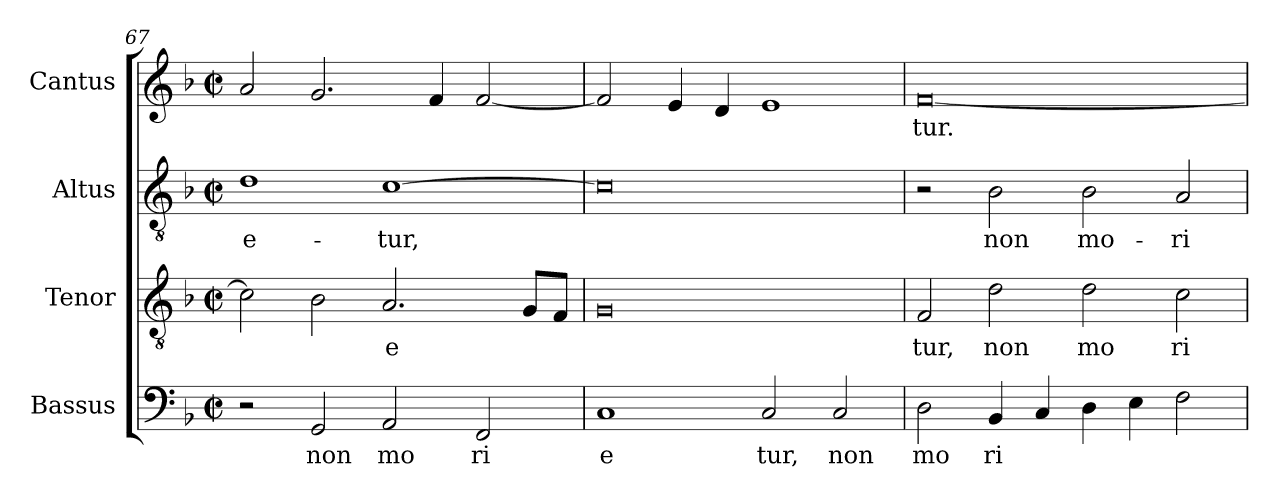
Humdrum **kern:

**kern	**text	**kern	**text	**kern	**text	**kern	**text
*part4	*part4	*part3	*part3	*part2	*part2	*part1	*part1
*staff4	*staff4	*staff3	*staff3	*staff2	*staff2	*staff1	*staff1
*I"Bassus	*	*I"Tenor	*	*I"Altus	*	*I"Cantus	*
*clefF4	*	*clefGv2	*	*clefGv2	*	*clefG2	*
*k[b-]	*	*k[b-]	*	*k[b-]	*	*k[b-]	*
*F:	*	*F:	*	*F:	*	*F:	*
*M2/2	*	*M2/2	*	*M2/2	*	*M2/2	*
*met(c|)	*	*met(c|)	*	*met(c|)	*	*met(c|)	*
=67	=67	=67	=67	=67	=67	=67	=67
!	!	!	!	!	!LO:LY:b:cj	!	!
2r	.	2c\]	.	1d	-e-	2a/	.
!	!LO:LY:b:cj	!	!	!	!	!	!
2GG/	non	2B-\	.	.	.	2.g/	.
!	!LO:LY:b:cj	!	!LO:LY:b:cj	!	!LO:LY:b	!	!
2AA/	mo	2.A/	e	[>1c	-tur,	.	.
.	.	.	.	.	.	4f/	.
!	!LO:LY:b:cj	!	!	!	!	!	!
2FF/	ri	.	.	.	.	[<2f/	.
.	.	8G/L	.	.	.	.	.
.	.	8F/J	.	.	.	.	.
=68	=68	=68	=68	=68	=68	=68	=68
!	!LO:LY:b:cj	!	!	!	!	!	!
1C	e	0G	.	0c]	.	2f/]	.
.	.	.	.	.	.	4e/	.
.	.	.	.	.	.	4d/	.
!	!LO:LY:b:cj	!	!	!	!	!	!
2C/	tur,	.	.	.	.	1e	.
!	!LO:LY:b:cj	!	!	!	!	!	!
2C/	non	.	.	.	.	.	.
=69	=69	=69	=69	=69	=69	=69	=69
!	!LO:LY:b:cj	!	!LO:LY:b:cj	!	!	!	!LO:LY:b:cj
2D\	mo	2F/	tur,	2r	.	[<0f	tur.
!	!LO:LY:b:cj	!	!LO:LY:b:cj	!	!LO:LY:b:cj	!	!
4BB-/	ri	2d\	non	2B-\	non	.	.
4C/	.	.	.	.	.	.	.
!	!	!	!LO:LY:b:cj	!	!LO:LY:b:cj	!	!
4D\	.	2d\	mo	2B-\	mo-	.	.
4E\	.	.	.	.	.	.	.
!	!	!	!LO:LY:b:cj	!	!LO:LY:b:cj	!	!
2F\	.	2c\	ri	2A/	-ri-	.	.
=	=	=	=	=	=	=	=
*-	*-	*-	*-	*-	*-	*-	*-
